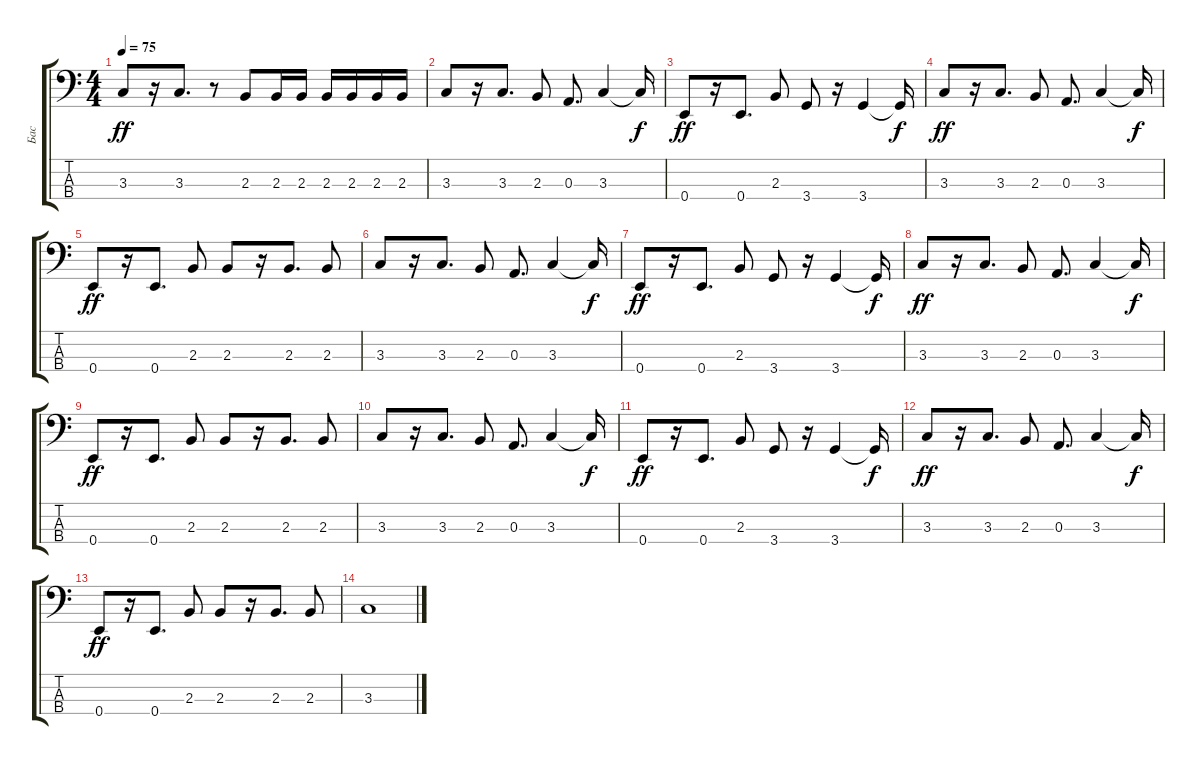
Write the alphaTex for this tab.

\track ("Бас" "Бас") {instrument electricbassfinger}
\staff {score tabs}
\tuning (G2 D2 A1 E1) {hide}
\ts (4 4)
\tempo 75
\clef f4
\ks c
3.3.8{dy ff} r.16 3.3.8{d} r.8 2.3.8 2.3.16 2.3.16 2.3.16 2.3.16 2.3.16 2.3.16 |
3.3.8 r.16 3.3.8{d} 2.3.8 0.3.8{d} 3.3.4 3.3{t}.16{dy f} |
0.4.8{dy ff} r.16 0.4.8{d} 2.3.8 3.4.8 r.16 3.4.4 3.4{t}.16{dy f} |
3.3.8{dy ff} r.16 3.3.8{d} 2.3.8 0.3.8{d} 3.3.4 3.3{t}.16{dy f} |
0.4.8{dy ff} r.16 0.4.8{d} 2.3.8 2.3.8 r.16 2.3.8{d} 2.3.8 |
3.3.8 r.16 3.3.8{d} 2.3.8 0.3.8{d} 3.3.4 3.3{t}.16{dy f} |
0.4.8{dy ff} r.16 0.4.8{d} 2.3.8 3.4.8 r.16 3.4.4 3.4{t}.16{dy f} |
3.3.8{dy ff} r.16 3.3.8{d} 2.3.8 0.3.8{d} 3.3.4 3.3{t}.16{dy f} |
0.4.8{dy ff} r.16 0.4.8{d} 2.3.8 2.3.8 r.16 2.3.8{d} 2.3.8 |
3.3.8 r.16 3.3.8{d} 2.3.8 0.3.8{d} 3.3.4 3.3{t}.16{dy f} |
0.4.8{dy ff} r.16 0.4.8{d} 2.3.8 3.4.8 r.16 3.4.4 3.4{t}.16{dy f} |
3.3.8{dy ff} r.16 3.3.8{d} 2.3.8 0.3.8{d} 3.3.4 3.3{t}.16{dy f} |
0.4.8{dy ff} r.16 0.4.8{d} 2.3.8 2.3.8 r.16 2.3.8{d} 2.3.8 |
3.3.1
